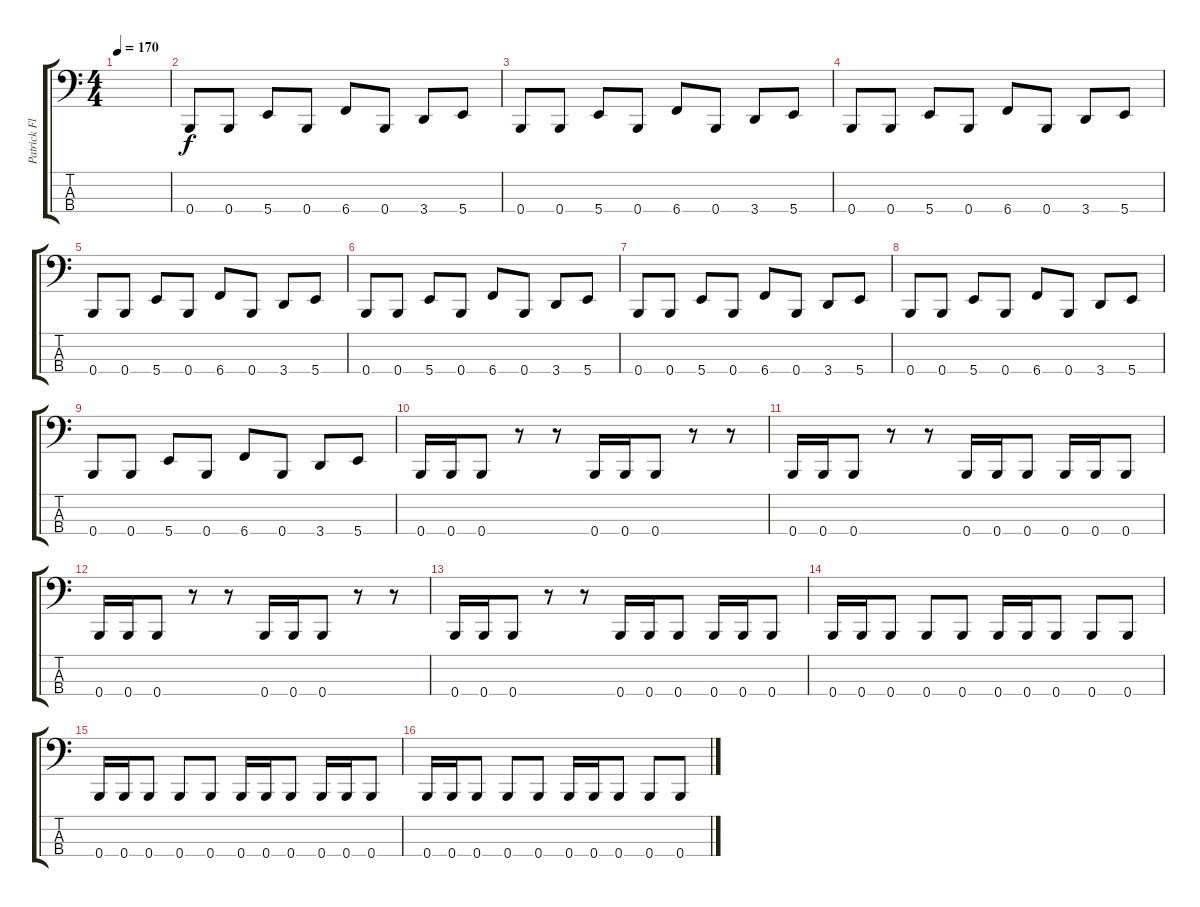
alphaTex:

\track ("Patrick Flaherty" "Patrick Fl") {instrument electricbasspick}
\staff {score tabs}
\tuning (E2 B1 Gb1 B0) {hide}
\ts (4 4)
\tempo 170
\clef f4
\ks c
|
0.4.8 0.4.8 5.4.8 0.4.8 6.4.8 0.4.8 3.4.8 5.4.8 |
0.4.8 0.4.8 5.4.8 0.4.8 6.4.8 0.4.8 3.4.8 5.4.8 |
0.4.8 0.4.8 5.4.8 0.4.8 6.4.8 0.4.8 3.4.8 5.4.8 |
0.4.8 0.4.8 5.4.8 0.4.8 6.4.8 0.4.8 3.4.8 5.4.8 |
0.4.8 0.4.8 5.4.8 0.4.8 6.4.8 0.4.8 3.4.8 5.4.8 |
0.4.8 0.4.8 5.4.8 0.4.8 6.4.8 0.4.8 3.4.8 5.4.8 |
0.4.8 0.4.8 5.4.8 0.4.8 6.4.8 0.4.8 3.4.8 5.4.8 |
0.4.8 0.4.8 5.4.8 0.4.8 6.4.8 0.4.8 3.4.8 5.4.8 |
0.4.16 0.4.16 0.4.8 r.8 r.8 0.4.16 0.4.16 0.4.8 r.8 r.8 |
0.4.16 0.4.16 0.4.8 r.8 r.8 0.4.16 0.4.16 0.4.8 0.4.16 0.4.16 0.4.8 |
0.4.16 0.4.16 0.4.8 r.8 r.8 0.4.16 0.4.16 0.4.8 r.8 r.8 |
0.4.16 0.4.16 0.4.8 r.8 r.8 0.4.16 0.4.16 0.4.8 0.4.16 0.4.16 0.4.8 |
0.4.16 0.4.16 0.4.8 0.4.8 0.4.8 0.4.16 0.4.16 0.4.8 0.4.8 0.4.8 |
0.4.16 0.4.16 0.4.8 0.4.8 0.4.8 0.4.16 0.4.16 0.4.8 0.4.16 0.4.16 0.4.8 |
0.4.16 0.4.16 0.4.8 0.4.8 0.4.8 0.4.16 0.4.16 0.4.8 0.4.8 0.4.8
